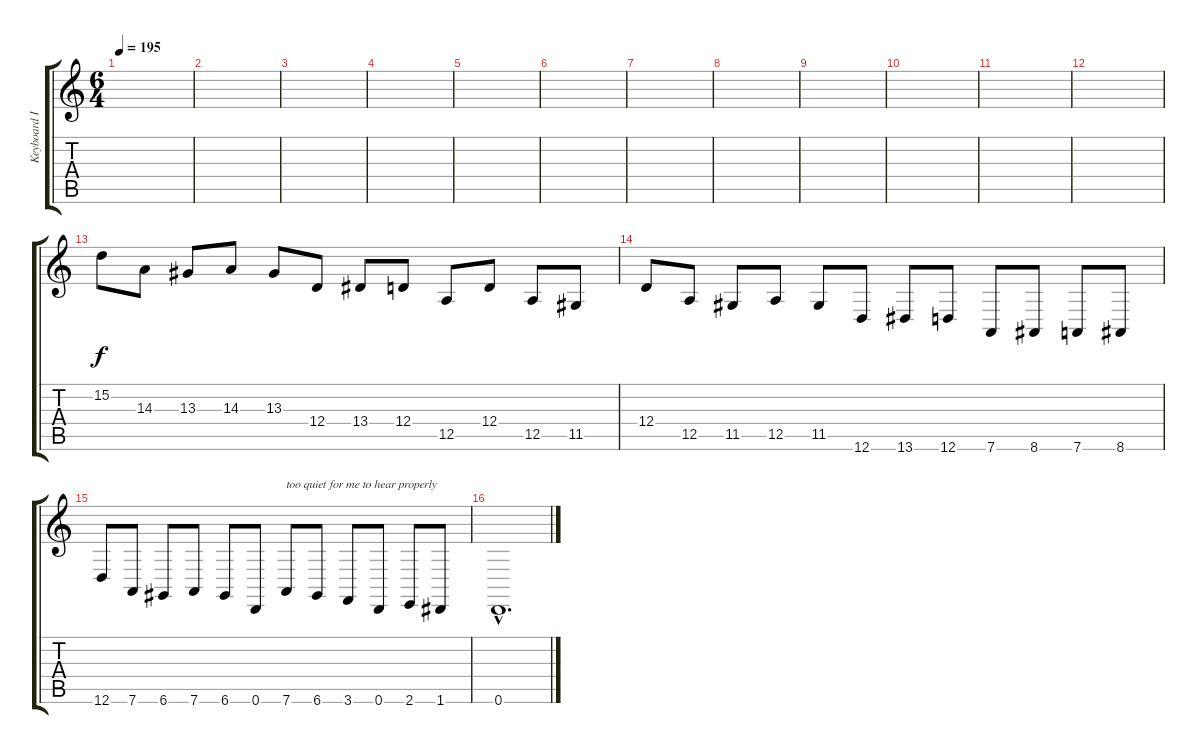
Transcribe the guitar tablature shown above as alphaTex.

\track ("Keyboard II" "Keyboard I") {instrument lead2sawtooth}
\staff {score tabs}
\tuning (E4 B3 G3 D3 A2 D2) {hide}
\ts (6 4)
\tempo 195
\clef g2
\ks c
|
|
|
|
|
|
|
|
|
|
|
|
15.2.8 14.3.8 13.3.8 14.3.8 13.3.8 12.4.8 13.4.8 12.4.8 12.5.8 12.4.8 12.5.8 11.5.8 |
12.4.8 12.5.8 11.5.8 12.5.8 11.5.8 12.6.8 13.6.8 12.6.8 7.6.8 8.6.8 7.6.8 8.6.8 |
12.6.8 7.6.8 6.6.8 7.6.8 6.6.8 0.6.8 7.6.8{txt "too quiet for me to hear properly"} 6.6.8 3.6.8 0.6.8 2.6.8 1.6.8 |
0.6{hac}.1{d}
